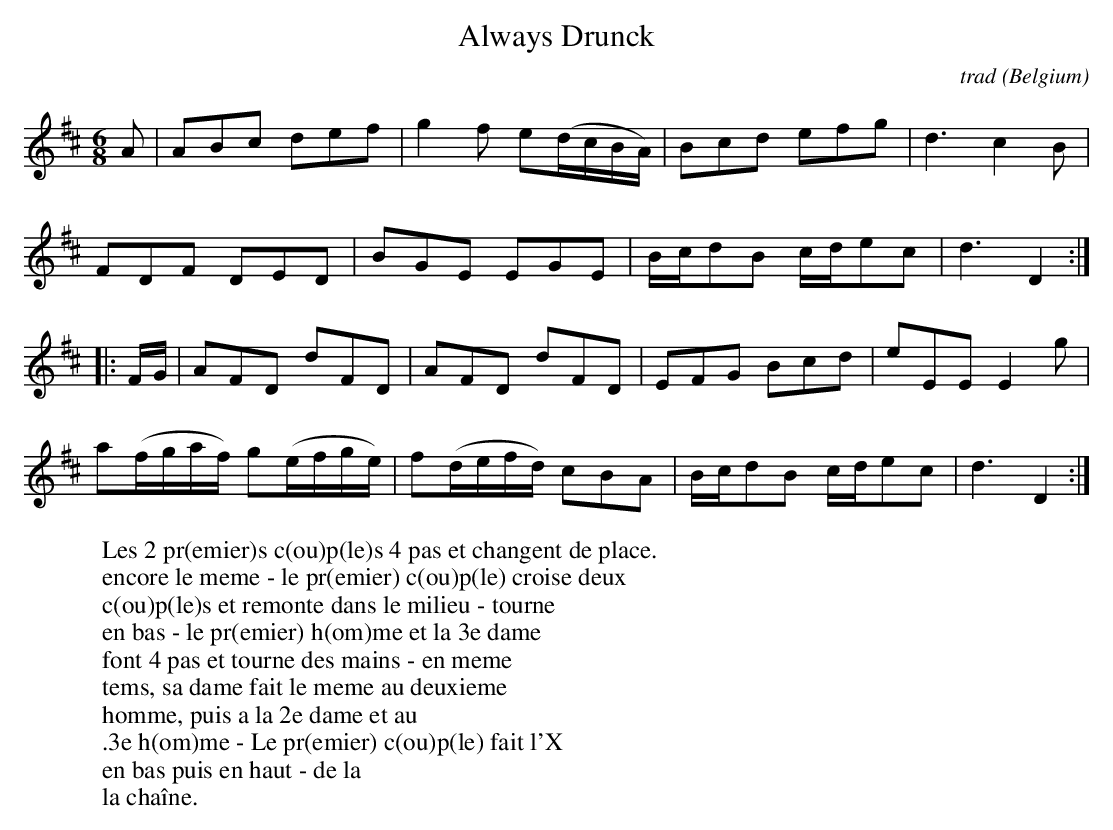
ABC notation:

X:1
T:Always Drunck
C:trad
O:Belgium
M:6/8
L:1/8
K:Dmaj
A|ABc def|g2f e(d/2c/2B/2A/2)|Bcd efg|d3 c2B|
FDF DED|BGE EGE|B/2c/2dB c/2d/2ec|d3 D2:|
|:F/2G/2|AFD dFD|AFD dFD|EFG Bcd|eEE E2g|
a(f/2g/2a/2f/2) g(e/2f/2g/2e/2)|f(d/2e/2f/2d/2) cBA|B/2c/2dB c/2d/2ec|d3 D2:|]
W:Les 2 pr(emier)s c(ou)p(le)s 4 pas et changent de place.
W:encore le meme - le pr(emier) c(ou)p(le) croise deux
W:c(ou)p(le)s et remonte dans le milieu - tourne
W:en bas - le pr(emier) h(om)me et la 3e dame
W:font 4 pas et tourne des mains - en meme
W:tems, sa dame fait le meme au deuxieme
W:homme, puis a la 2e dame et au
W:.3e h(om)me - Le pr(emier) c(ou)p(le) fait l'X
W:en bas puis en haut - de la
W:la chaîne.
